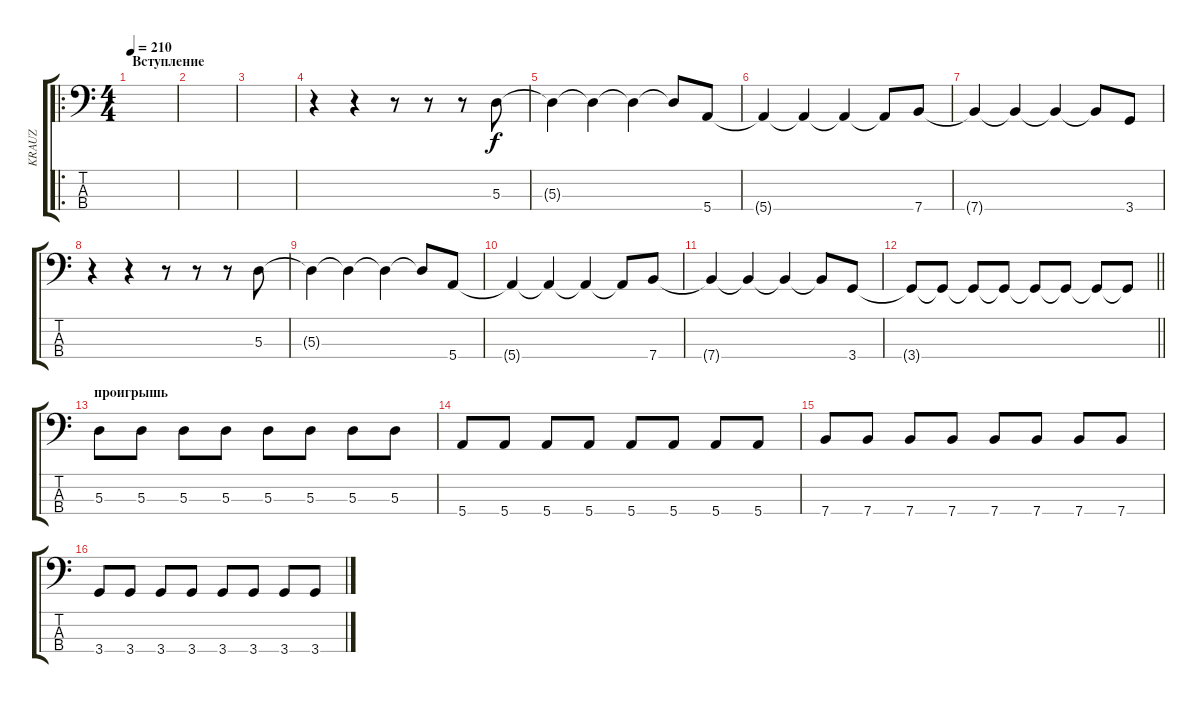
\track ("KRAUZ" "KRAUZ") {instrument slapbass1}
\staff {score tabs}
\tuning (G2 D2 A1 E1) {hide}
\ro
\ts (4 4)
\section ("" "Вступление")
\tempo 210
\clef f4
\ks c
|
|
|
r.4 r.4 r.8 r.8 r.8 5.3.8 |
5.3{t}.4 5.3{t}.4 5.3{t}.4 5.3{t}.8 5.4.8 |
5.4{t}.4 5.4{t}.4 5.4{t}.4 5.4{t}.8 7.4.8 |
7.4{t}.4 7.4{t}.4 7.4{t}.4 7.4{t}.8 3.4.8 |
r.4 r.4 r.8 r.8 r.8 5.3.8 |
5.3{t}.4 5.3{t}.4 5.3{t}.4 5.3{t}.8 5.4.8 |
5.4{t}.4 5.4{t}.4 5.4{t}.4 5.4{t}.8 7.4.8 |
7.4{t}.4 7.4{t}.4 7.4{t}.4 7.4{t}.8 3.4.8 |
\barLineRight lightlight
3.4{t}.8 3.4{t}.8 3.4{t}.8 3.4{t}.8 3.4{t}.8 3.4{t}.8 3.4{t}.8 3.4{t}.8 |
\section ("" "проигрышь")
5.3.8 5.3.8 5.3.8 5.3.8 5.3.8 5.3.8 5.3.8 5.3.8 |
5.4.8 5.4.8 5.4.8 5.4.8 5.4.8 5.4.8 5.4.8 5.4.8 |
7.4.8 7.4.8 7.4.8 7.4.8 7.4.8 7.4.8 7.4.8 7.4.8 |
3.4.8 3.4.8 3.4.8 3.4.8 3.4.8 3.4.8 3.4.8 3.4.8
